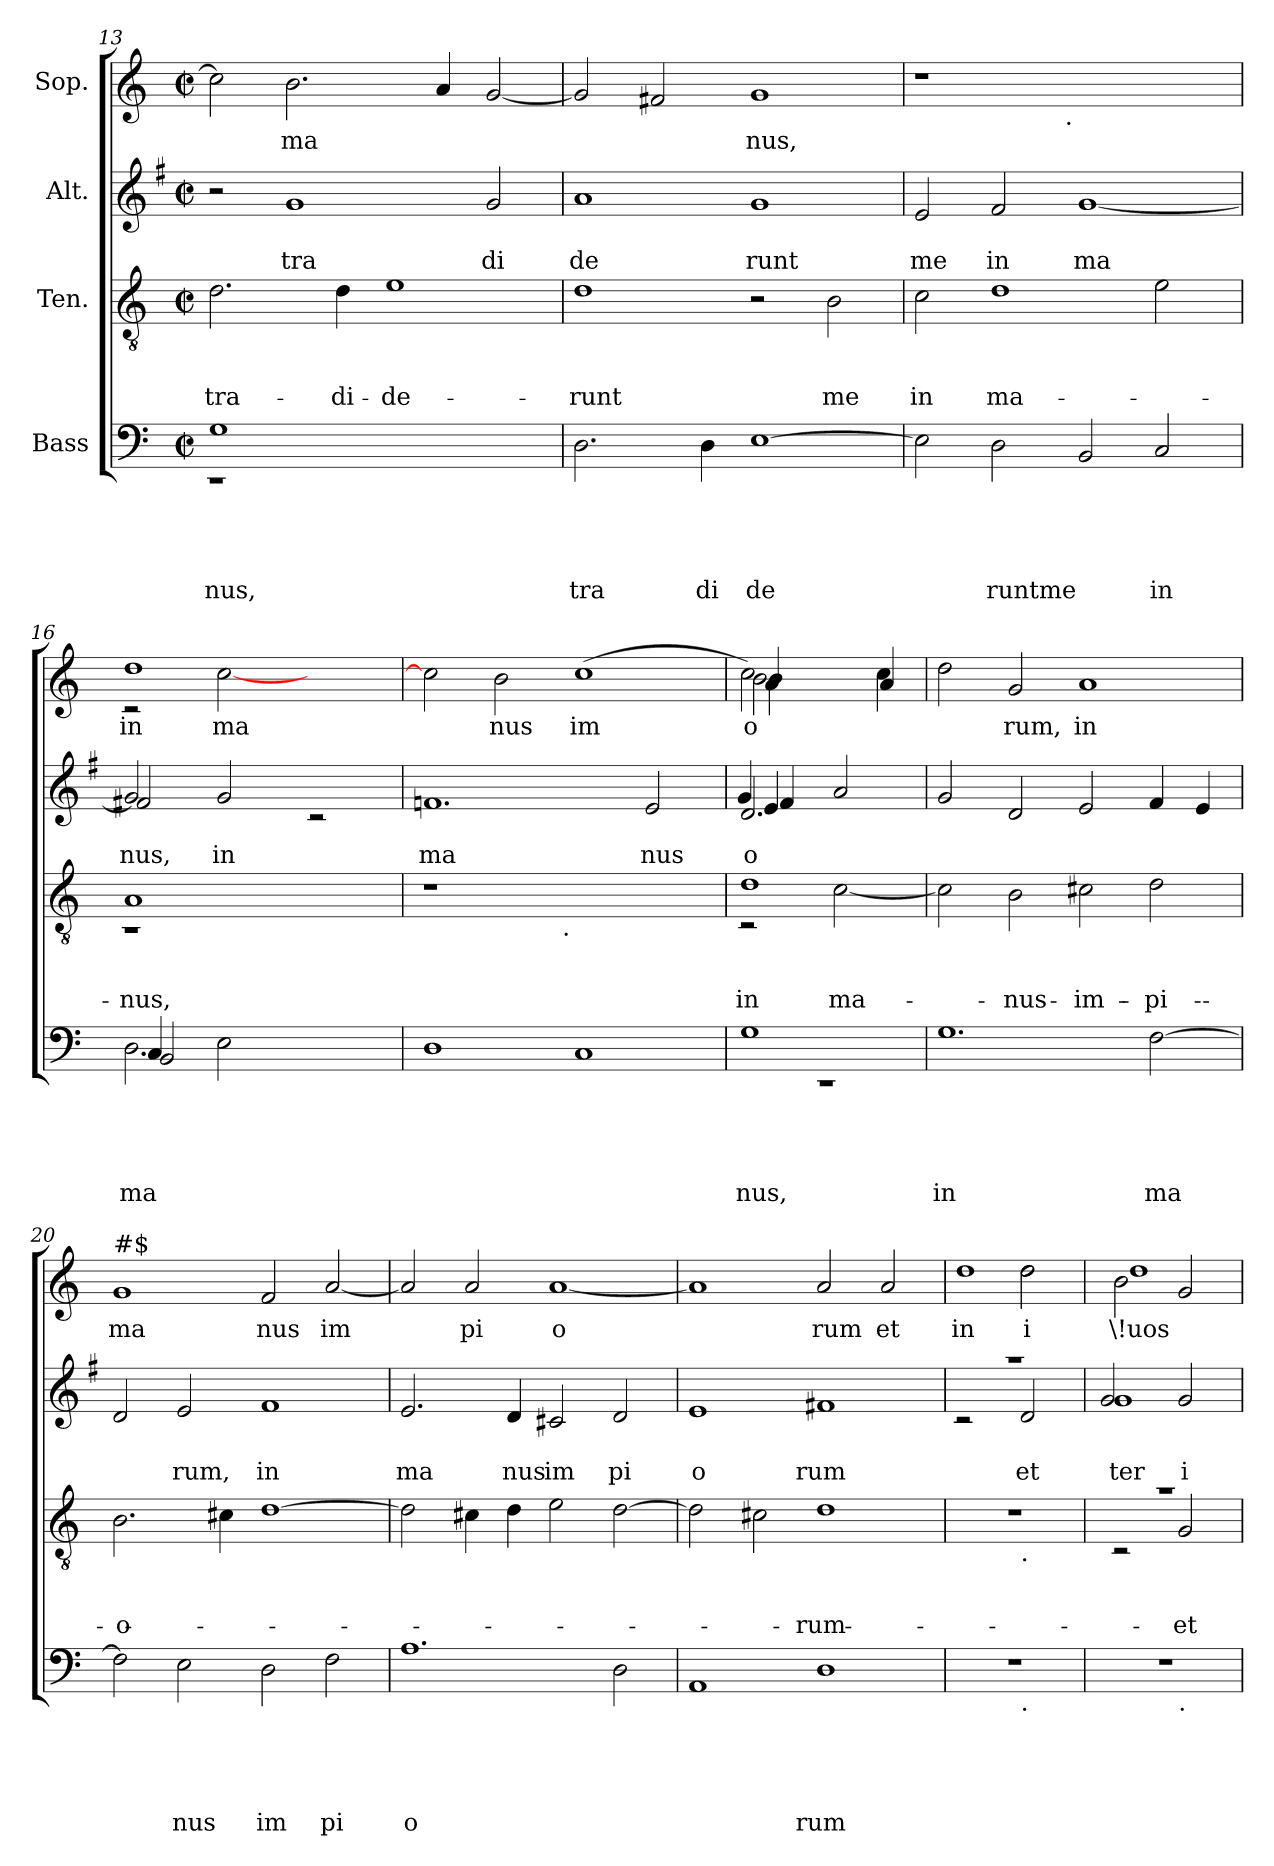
**kern	**text	**text	**text	**text	**text	**kern	**text	**text	**text	**kern	**text	**text	**kern	**text
*part4	*part4	*part4	*part4	*part4	*part4	*part3	*part3	*part3	*part3	*part2	*part2	*part2	*part1	*part1
*staff4	*staff4	*staff4	*staff4	*staff4	*staff4	*staff3	*staff3	*staff3	*staff3	*staff2	*staff2	*staff2	*staff1	*staff1
*I"Bass	*	*	*	*	*	*I"Ten.	*	*	*	*I"Alt.	*	*	*I"Sop.	*
!!LO:LB:g=z
*clefF4	*	*	*	*	*	*clefGv2	*	*	*	*clefG2	*	*	*clefG2	*
*	*	*	*	*	*	*	*	*	*	*ITrd-3c-5	*	*	*	*
*k[]	*	*	*	*	*	*k[]	*	*	*	*k[]	*	*	*k[]	*
*C:	*	*	*	*	*	*C:	*	*	*	*C:	*	*	*C:	*
*M2/2	*	*	*	*	*	*M2/2	*	*	*	*M2/2	*	*	*M2/2	*
*met(c|)	*	*	*	*	*	*met(c|)	*	*	*	*met(c|)	*	*	*met(c|)	*
=13	=13	=13	=13	=13	=13	=13	=13	=13	=13	=13	=13	=13	=13	=13
*^	*	*	*	*	*	*	*	*	*	*	*	*	*	*
!	!LO:N:vis=1	!	!	!	!	!LO:LY:b	!	!	!	!LO:LY:b	!	!	!	!	!
1G	0rEE	.	.	.	.	nus,	2.d\	.	.	tra-	2r	.	.	2cc\]	.
!	!	!	!	!	!	!	!	!	!	!	!	!	!LO:LY:b	!	!LO:LY:b
.	.	.	.	.	.	.	.	.	.	.	1cc	.	tra	2.b\	ma
!	!	!	!	!	!	!	!	!	!	!LO:LY:b	!	!	!	!	!
.	.	.	.	.	.	.	4d\	.	.	-di-	.	.	.	.	.
!	!	!	!	!	!	!	!	!	!	!LO:LY:b	!	!	!	!	!
1ryy	.	.	.	.	.	.	1e	.	.	-de-	.	.	.	.	.
.	.	.	.	.	.	.	.	.	.	.	.	.	.	4a/	.
!	!	!	!	!	!	!	!	!	!	!	!	!	!LO:LY:b	!	!
.	.	.	.	.	.	.	.	.	.	.	2cc/	.	di	[<2g/	.
*v	*v	*	*	*	*	*	*	*	*	*	*	*	*	*	*
=14	=14	=14	=14	=14	=14	=14	=14	=14	=14	=14	=14	=14	=14	=14
!	!	!	!	!	!LO:LY:b	!	!	!	!LO:LY:b	!	!	!LO:LY:b	!	!
2.D\	.	.	.	.	tra	1d	.	.	-runt	1dd	.	de	2g/]	.
.	.	.	.	.	.	.	.	.	.	.	.	.	2f#X/	.
!	!	!	!	!	!LO:LY:b	!	!	!	!	!	!	!	!	!
4D\	.	.	.	.	di	.	.	.	.	.	.	.	.	.
!	!	!	!	!	!LO:LY:b	!	!	!	!	!	!	!LO:LY:b	!	!LO:LY:b
[>1E	.	.	.	.	de	2r	.	.	.	1cc	.	runt	1g	nus,
!	!	!	!	!	!	!	!	!	!LO:LY:b	!	!	!	!	!
.	.	.	.	.	.	2B\	.	.	me	.	.	.	.	.
=15	=15	=15	=15	=15	=15	=15	=15	=15	=15	=15	=15	=15	=15	=15
!	!	!	!	!	!	!	!	!	!LO:LY:b	!	!	!LO:LY:b	!	!
*	*	*	*	*	*	*	*	*	*	*	*	*	*^	*
2E\]	.	.	.	.	.	2c\	.	.	in	2a/	.	me	1r	2ryy	.
!	!	!	!	!	!LO:LY:b	!	!	!	!LO:LY:b	!	!	!LO:LY:b	!	!	!
2D\	.	.	.	.	runtme	1d	.	.	ma-	2b/	.	in	.	4...ryy	.
!	!	!	!	!	!	!	!	!	!	!	!	!	!	!LO:TX:b:t=.	!
.	.	.	.	.	.	.	.	.	.	.	.	.	.	1ryy	.
!	!	!	!	!	!	!	!	!	!	!	!	!LO:LY:b	!	!	!
2BB/	.	.	.	.	.	.	.	.	.	[<1cc	.	ma	1ryy	.	.
!	!	!	!	!	!LO:LY:b	!	!	!	!	!	!	!	!	!	!
2C/	.	.	.	.	in	2e\	.	.	.	.	.	.	.	.	.
.	.	.	.	.	.	.	.	.	.	.	.	.	.	32ryy	.
=16	=16	=16	=16	=16	=16	=16	=16	=16	=16	=16	=16	=16	=16	=16	=16
!	!	!	!	!	!LO:LY:b	!	!	!	!LO:LY:b	!	!	!LO:LY:b	!	!	!LO:LY:b
*^	*	*	*	*	*	*^	*	*	*	*^	*	*	*	*	*
*	*^	*	*	*	*	*	*	*	*	*	*	*	*	*	*	*	*	*
2.D\	4C/	2BB/	.	.	.	.	ma	1A	1rC	.	.	-nus,	2cc/]	2bn/	.	nus,	1dd	2rc	in
.	2ryy	.	.	.	.	.	.	.	.	.	.	.	.	.	.	.	.	.	.
!	!	!	!	!	!	!	!	!	!	!	!	!	!	!	!	!LO:LY:b	!	!	!LO:LY:b
.	.	2E\	.	.	.	.	.	.	.	.	.	.	2cc/	2ryy	.	in	.	[>2cc\	ma
2ryy	2.ryy	.	.	.	.	.	.	.	.	.	.	.	.	.	.	.	.	.	.
.	.	2ryy	.	.	.	.	.	2ryy	2ryy	.	.	.	2ryy	2rc	.	.	2ryy	2ryy	.
4ryy	.	.	.	.	.	.	.	.	.	.	.	.	.	.	.	.	.	.	.
*	*	*	*	*	*	*	*	*	*	*	*	*	*v	*v	*	*	*	*	*
*v	*v	*v	*	*	*	*	*	*	*	*	*	*	*	*	*	*v	*v	*
=17	=17	=17	=17	=17	=17	=17	=17	=17	=17	=17	=17	=17	=17	=17	=17
!	!	!	!	!	!	!	!	!	!	!	!	!	!LO:LY:b	!	!
1D	.	.	.	.	.	1r	2ryy	.	.	.	1.b-i	.	ma	2cc\]	.
!	!	!	!	!	!	!	!	!	!	!	!	!	!	!	!LO:LY:b
.	.	.	.	.	.	.	4...ryy	.	.	.	.	.	.	2b\	nus
!	!	!	!	!	!	!	!LO:TX:b:t=.	!	!	!	!	!	!	!	!
.	.	.	.	.	.	.	1ryy	.	.	.	.	.	.	.	.
!	!	!	!	!	!	!	!	!	!	!	!	!	!	!	!LO:LY:b
1C	.	.	.	.	.	1ryy	.	.	.	.	.	.	.	(>1cc	im
!	!	!	!	!	!	!	!	!	!	!	!	!	!LO:LY:b	!	!
.	.	.	.	.	.	.	.	.	.	.	2a/	.	nus	.	.
.	.	.	.	.	.	.	32ryy	.	.	.	.	.	.	.	.
=18	=18	=18	=18	=18	=18	=18	=18	=18	=18	=18	=18	=18	=18	=18	=18
!	!	!	!	!	!LO:LY:b	!	!	!	!	!LO:LY:b	!	!	!LO:LY:b	!	!
*^	*	*	*	*	*	*	*	*	*	*	*^	*	*	*	*
!	!	!	!	!	!	!	!	!	!	!	!	!	!	!	!LO:LY:b	!	!
*	*	*	*	*	*	*	*	*	*	*	*	*	*^	*	*	*	*
!	!	!	!	!	!	!	!	!	!	!	!	!	!	!	!	!LO:LY:b	!	!LO:LY:b
*	*	*	*	*	*	*	*	*	*	*	*	*	*	*^	*	*	*^	*
*	*	*	*	*	*	*	*	*	*	*	*	*	*	*	*	*	*	*	*^	*
!	!	!	!	!	!	!	!	!	!	!	!	!	!	!	!	!	!	!	!	!	!LO:LY:b
*	*	*	*	*	*	*	*	*	*	*	*	*	*	*	*	*	*	*	*	*^	*
1G	1rEE	.	.	.	.	nus,	1d	2rC	.	.	in	2.g/	4a/	4b/	4cc/	.	o	2cc\)	2b\	4a/	4b\	o
.	.	.	.	.	.	.	.	.	.	.	.	.	2.ryy	2.ryy	4ryy	.	.	.	.	2.ryy	2ryy	.
!	!	!	!	!	!	!	!	!	!	!	!LO:LY:b	!	!	!	!	!	!	!	!	!	!	!
.	.	.	.	.	.	.	.	[>2c\	.	.	ma-	.	.	.	2dd/	.	.	4ryy	2ryy	.	.	.
.	.	.	.	.	.	.	.	.	.	.	.	4ryy	.	.	.	.	.	4a/	.	.	4cc\	.
*v	*v	*	*	*	*	*	*	*	*	*	*	*v	*v	*v	*v	*	*	*	*	*	*	*
*	*	*	*	*	*	*v	*v	*	*	*	*	*	*	*	*	*	*	*
=19	=19	=19	=19	=19	=19	=19	=19	=19	=19	=19	=19	=19	=19	=19	=19	=19	=19
!	!	!	!	!	!LO:LY:b	!	!	!	!	!	!	!	!	!	!	!	!
*	*	*	*	*	*	*	*	*	*	*	*	*	*v	*v	*v	*v	*
1.G	.	.	.	.	in	2c\]	.	.	.	2cc/	.	.	2dd\	.
!	!	!	!	!	!	!	!	!	!LO:LY:b	!	!	!	!	!LO:LY:b
.	.	.	.	.	.	2B\	.	.	-nus	2g/	.	.	2g/	rum,
!	!	!	!	!	!	!	!	!	!LO:LY:b	!	!	!	!	!LO:LY:b
.	.	.	.	.	.	2c#X\	.	.	im-	2a/	.	.	1a	in
!	!	!	!	!	!LO:LY:b	!	!	!	!LO:LY:b	!	!	!	!	!
[<2F\	.	.	.	.	ma	2d\	.	.	-pi-	4b/	.	.	.	.
.	.	.	.	.	.	.	.	.	.	4a/	.	.	.	.
!!LO:LB:g=z
=20	=20	=20	=20	=20	=20	=20	=20	=20	=20	=20	=20	=20	=20	=20
!	!	!	!	!	!	!	!	!	!	!	!	!	!LO:TX:a:t=#$	!
!	!	!	!	!	!	!	!	!	!LO:LY:b	!	!	!	!	!LO:LY:b
2F\]	.	.	.	.	.	2.B\	.	.	-o	2g/	.	.	1g	ma
!	!	!	!	!	!LO:LY:b	!	!	!	!	!	!	!LO:LY:b	!	!
2E\	.	.	.	.	nus	.	.	.	.	2a/	.	rum,	.	.
.	.	.	.	.	.	4c#X\	.	.	.	.	.	.	.	.
!	!	!	!	!	!LO:LY:b	!	!	!	!	!	!	!LO:LY:b	!	!LO:LY:b
2D\	.	.	.	.	im	[>1d	.	.	.	1b	.	in	2f/	nus
!	!	!	!	!	!LO:LY:b	!	!	!	!	!	!	!	!	!LO:LY:b
2F\	.	.	.	.	pi	.	.	.	.	.	.	.	[<2a/	im
=21	=21	=21	=21	=21	=21	=21	=21	=21	=21	=21	=21	=21	=21	=21
!	!	!	!	!	!LO:LY:b:rj	!	!	!	!	!	!	!LO:LY:b	!	!
1.A	.	.	.	.	o	2d\]	.	.	.	2.a/	.	ma	2a/]	.
!	!	!	!	!	!	!	!	!	!	!	!	!	!	!LO:LY:b
.	.	.	.	.	.	4c#X\	.	.	.	.	.	.	2a/	pi
!	!	!	!	!	!	!	!	!	!	!	!	!LO:LY:b	!	!
.	.	.	.	.	.	4d\	.	.	.	4g/	.	nus	.	.
!	!	!	!	!	!	!	!	!	!	!	!	!LO:LY:b	!	!LO:LY:b:rj
.	.	.	.	.	.	2e\	.	.	.	2f#X/	.	im	[<1a	o
!	!	!	!	!	!	!	!	!	!	!	!	!LO:LY:b	!	!
2D\	.	.	.	.	.	[>2d\	.	.	.	2g/	.	pi	.	.
=22	=22	=22	=22	=22	=22	=22	=22	=22	=22	=22	=22	=22	=22	=22
!	!	!	!	!	!	!	!	!	!	!	!	!LO:LY:b	!	!
1AA	.	.	.	.	.	2d\]	.	.	.	1a	.	o	1a]	.
.	.	.	.	.	.	2c#X\	.	.	.	.	.	.	.	.
!	!	!	!	!	!LO:LY:b	!	!	!	!LO:LY:b	!	!	!LO:LY:b	!	!LO:LY:b
1D	.	.	.	.	rum	1d	.	.	rum	1bn	.	rum	2a/	rum
!	!	!	!	!	!	!	!	!	!	!	!	!	!	!LO:LY:b
.	.	.	.	.	.	.	.	.	.	.	.	.	2a/	et
=23	=23	=23	=23	=23	=23	=23	=23	=23	=23	=23	=23	=23	=23	=23
*	*	*	*	*	*	*	*	*	*	*^	*	*	*	*
!	!	!	!	!	!	!	!	!	!	!	!	!	!	!	!LO:LY:b
*^	*	*	*	*	*	*^	*	*	*	*	*	*	*	*^	*
*	*	*	*	*	*	*	*	*	*	*	*	*	*	*	*	*	*^	*
1r	2ryy	.	.	.	.	.	1r	2ryy	.	.	.	1raa	2rc	.	.	1dd	2ryy	2ryy	in
!	!	!	!	!	!	!	!	!LO:TX:b:t=.	!	!	!	!	!	!	!	!	!	!	!
!	!LO:TX:b:t=.	!	!	!	!	!	!	!	!	!	!	!	!	!	!	!	!	!	!
!	!	!	!	!	!	!	!	!	!	!	!	!	!	!	!LO:LY:b	!	!	!	!LO:LY:b
!	!	!	!	!	!	!	!	!	!	!	!	!	!	!	!	!	!	!	!LO:LY:b
.	2ryy	.	.	.	.	.	.	2ryy	.	.	.	.	2g/	.	et	.	2dd\	2dd\	i
=24	=24	=24	=24	=24	=24	=24	=24	=24	=24	=24	=24	=24	=24	=24	=24	=24	=24	=24	=24
!	!	!	!	!	!	!	!	!	!	!	!	!	!	!	!LO:LY:b	!	!	!	!
!	!	!	!	!	!	!	!	!	!	!	!	!	!	!	!LO:LY:b	!	!	!	!LO:LY:b
!	!	!	!	!	!	!	!	!	!	!	!	!	!	!	!	!	!	!	!LO:LY:b
*	*	*	*	*	*	*	*	*	*	*	*	*	*	*	*	*	*v	*v	*
1r	2ryy	.	.	.	.	.	1ra	2rC	.	.	.	1cc	2cc/	.	ter	2b\	1dd	\!uos
!	!LO:TX:b:t=.	!	!	!	!	!	!	!	!	!	!	!	!	!	!	!	!	!
!	!	!	!	!	!	!	!	!	!	!	!LO:LY:b	!	!	!	!LO:LY:b	!	!	!
.	2ryy	.	.	.	.	.	.	2G/	.	.	et	.	2cc/	.	i	2g/	.	.
*v	*v	*	*	*	*	*	*	*	*	*	*	*v	*v	*	*	*v	*v	*
*	*	*	*	*	*	*v	*v	*	*	*	*	*	*	*	*
=	=	=	=	=	=	=	=	=	=	=	=	=	=	=
*-	*-	*-	*-	*-	*-	*-	*-	*-	*-	*-	*-	*-	*-	*-
